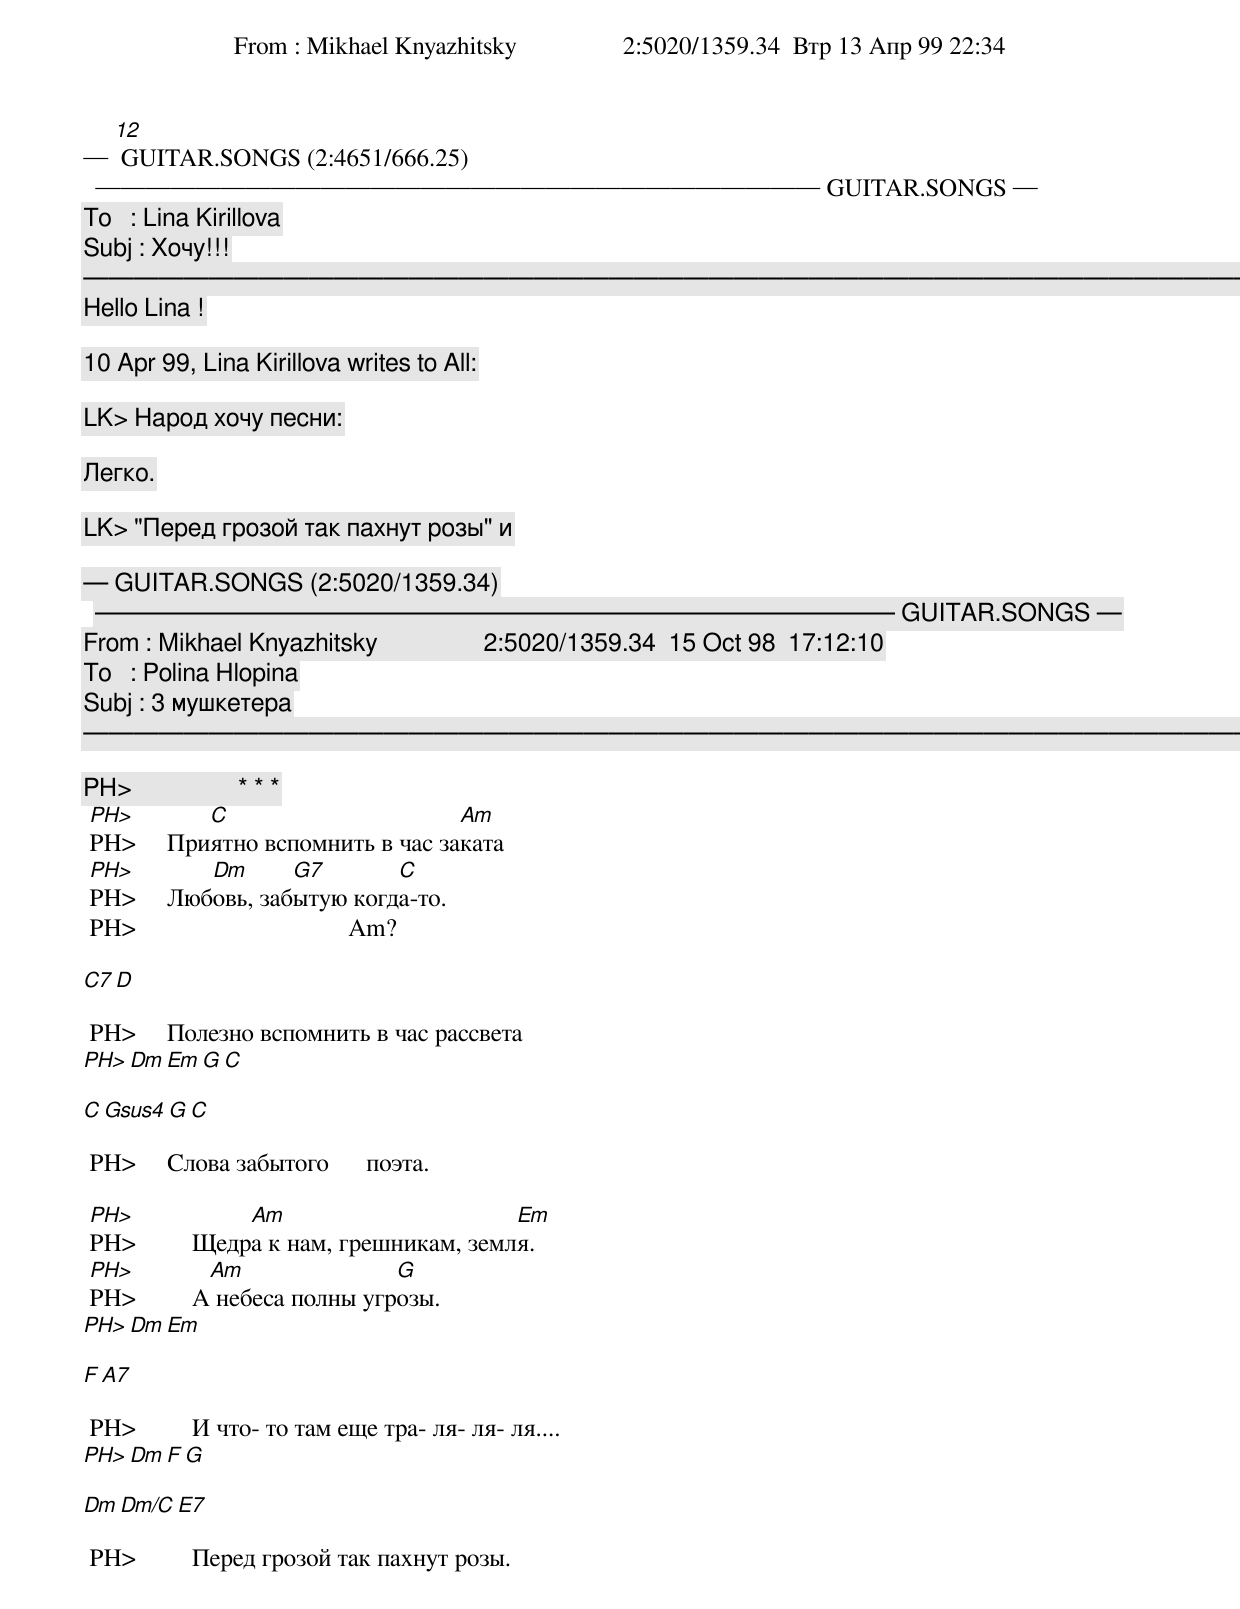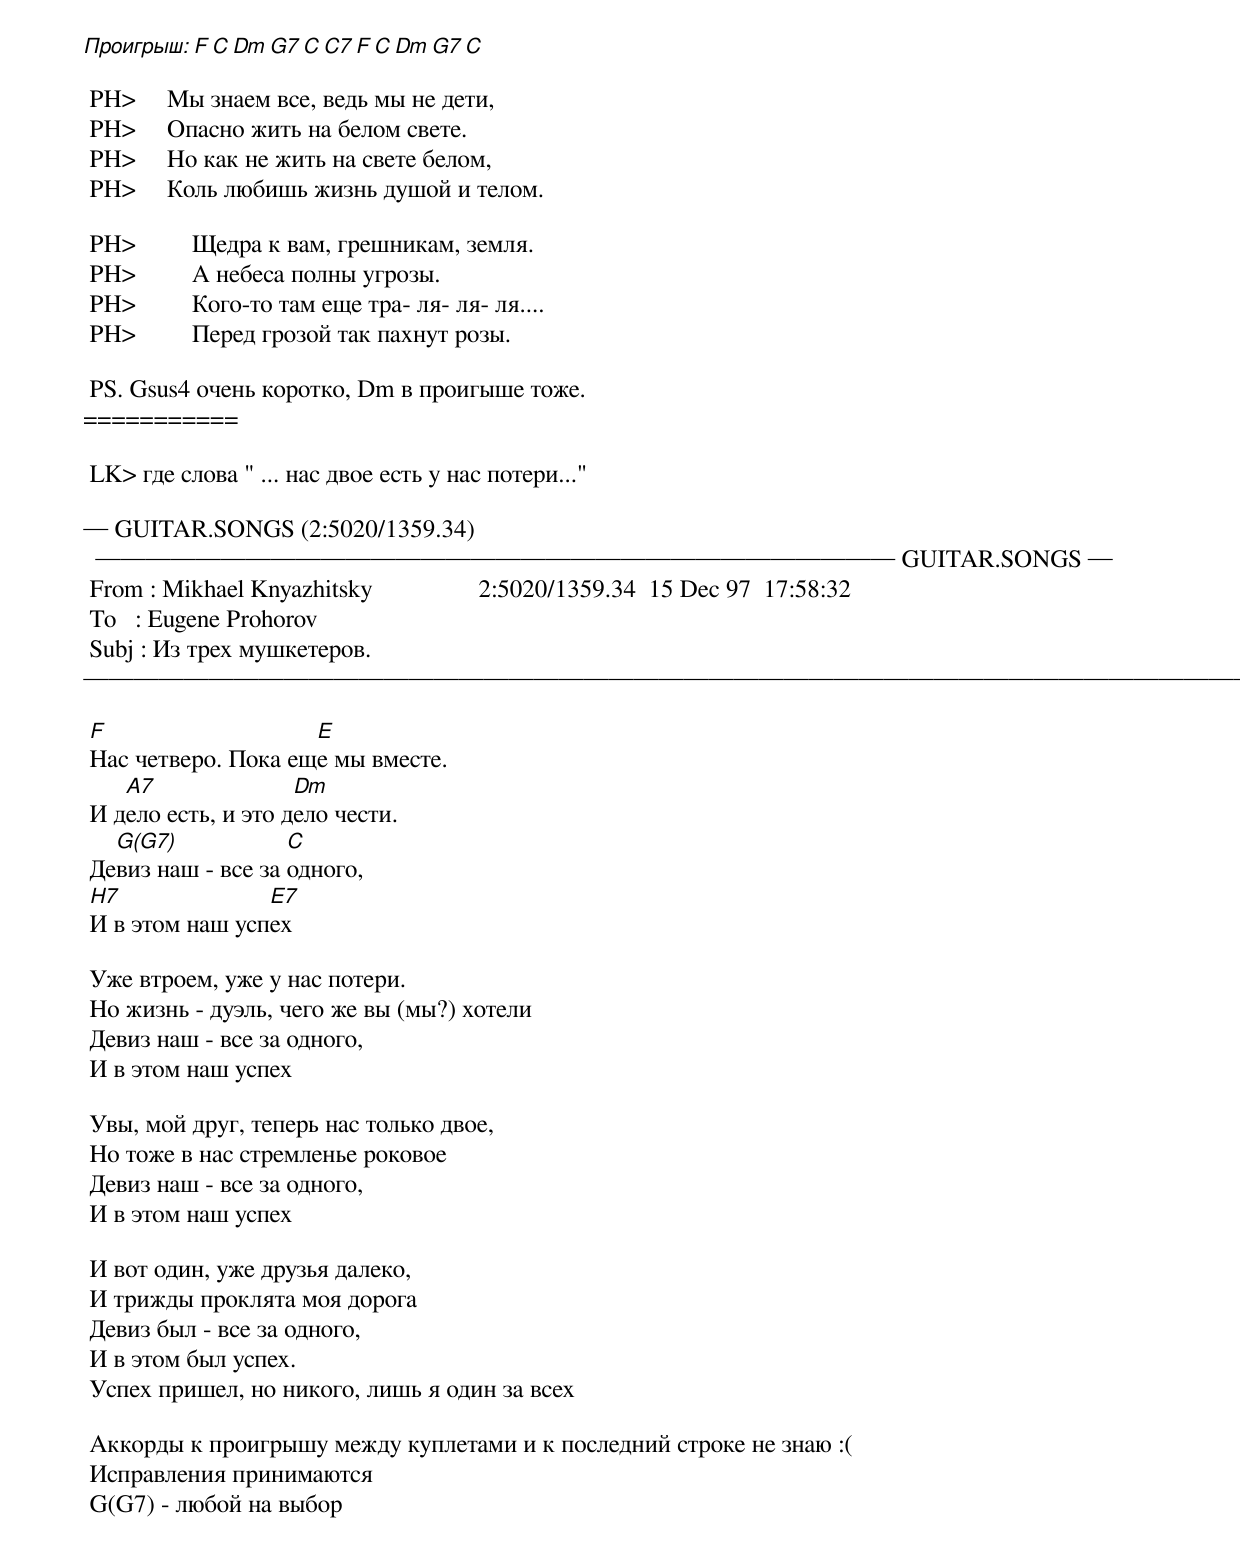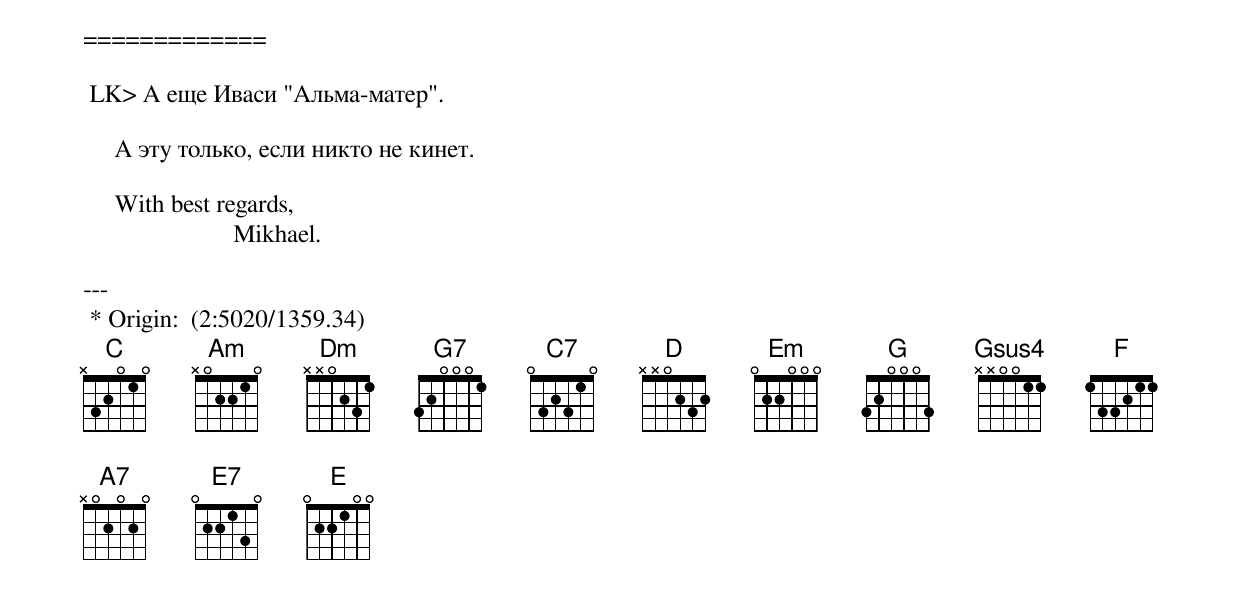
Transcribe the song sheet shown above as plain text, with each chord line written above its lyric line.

─ [12] GUITAR.SONGS (2:4651/666.25) ───────────────────────────── GUITAR.SONGS ─
 From : Mikhael Knyazhitsky                 2:5020/1359.34  Втр 13 Апр 99 22:34
 To   : Lina Kirillova
 Subj : Хочу!!!
────────────────────────────────────────────────────────────────────────────────
     Hello Lina !

10 Apr 99, Lina Kirillova writes to All:

 LK> Hарод хочу песни:

     Легко.

 LK> "Перед грозой так пахнут розы" и

─ GUITAR.SONGS (2:5020/1359.34) ──────────────────────────────── GUITAR.SONGS ─
 From : Mikhael Knyazhitsky                 2:5020/1359.34  15 Oct 98  17:12:10
 To   : Polina Hlopina
 Subj : 3 мушкетера
───────────────────────────────────────────────────────────────────────────────

 PH>                 * * *
 PH>        C                      Am
 PH>     Приятно вспомнить в час заката
 PH>        Dm      G7       C
 PH>     Любовь, забытую когда-то.
 PH>                                  Am?

                     C7                 D

 PH>     Полезно вспомнить в час рассвета
 PH>         Dm   Em      G C

           C            Gsus4  G C

 PH>     Слова забытого      поэта.

 PH>             Am                      Em
 PH>         Щедра к нам, грешникам, земля.
 PH>          Am               G
 PH>         А небеса полны угрозы.
 PH>                    Dm                   Em

                        F                    A7

 PH>         И что- то там еще тра- ля- ля- ля....
 PH>                   Dm      F      G

                       Dm      Dm/C    E7

 PH>         Перед грозой так пахнут розы.

 Проигрыш: F C Dm G7 C C7 F C Dm G7 C

 PH>     Мы знаем все, ведь мы не дети,
 PH>     Опасно жить на белом свете.
 PH>     Hо как не жить на свете белом,
 PH>     Коль любишь жизнь душой и телом.

 PH>         Щедра к вам, грешникам, земля.
 PH>         А небеса полны угрозы.
 PH>         Кого-то там еще тра- ля- ля- ля....
 PH>         Перед грозой так пахнут розы.

 PS. Gsus4 очень коротко, Dm в проигыше тоже.
===========

 LK> где слова " ... нас двое есть у нас потери..."

─ GUITAR.SONGS (2:5020/1359.34) ──────────────────────────────── GUITAR.SONGS ─
 From : Mikhael Knyazhitsky                 2:5020/1359.34  15 Dec 97  17:58:32
 To   : Eugene Prohorov
 Subj : Из трех мушкетеров.
───────────────────────────────────────────────────────────────────────────────

 F                   E
 Hас четвеpо. Пока еще мы вместе.
    A7               Dm
 И дело есть, и это дело чести.
   G(G7)            C
 Девиз наш - все за одного,
 H7              E7
 И в этом наш успех

 Уже втpоем, уже у нас потеpи.
 Hо жизнь - дуэль, чего же вы (мы?) хотели
 Девиз наш - все за одного,
 И в этом наш успех

 Увы, мой дpуг, теперь нас только двое,
 Hо тоже в нас стремленье роковое
 Девиз наш - все за одного,
 И в этом наш успех

 И вот один, уже друзья далеко,
 И трижды проклята моя доpога
 Девиз был - все за одного,
 И в этом был успех.
 Успех пpишел, но никого, лишь я один за всех

 Аккоpды к пpоигpышу между куплетами и к последний стpоке не знаю :(
 Испpавления пpинимаются
 G(G7) - любой на выбор
=============

 LK> А еще Иваси "Альма-матер".

     А эту только, если никто не кинет.

     With best regards,
                        Mikhael.

---
 * Origin:  (2:5020/1359.34)
